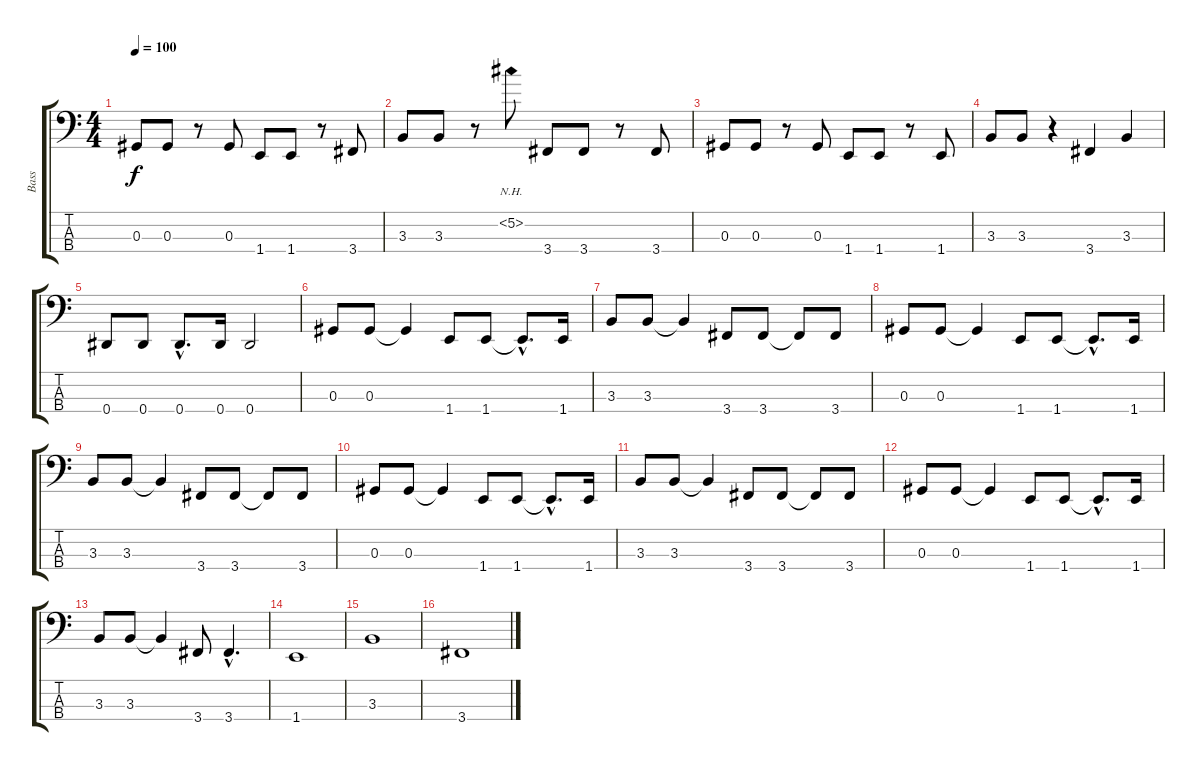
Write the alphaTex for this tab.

\track ("Bass" "Bass") {instrument electricbassfinger}
\staff {score tabs}
\tuning (Gb2 Db2 Ab1 Eb1) {hide}
\ts (4 4)
\tempo 100
\clef f4
\ks c
0.3.8{dy f} 0.3.8 r.8 0.3.8 1.4.8 1.4.8 r.8 3.4.8 |
3.3.8 3.3.8 r.8 5.2{nh}.8 3.4.8 3.4.8 r.8 3.4.8 |
0.3.8 0.3.8 r.8 0.3.8 1.4.8 1.4.8 r.8 1.4.8 |
3.3.8 3.3.8 r.4 3.4.4 3.3.4 |
0.4.8 0.4.8 0.4{hac}.8{d} 0.4.16 0.4.2 |
0.3.8 0.3.8 0.3{t}.4 1.4.8 1.4.8 1.4{hac t}.8{d} 1.4.16 |
3.3.8 3.3.8 3.3{t}.4 3.4.8 3.4.8 3.4{t}.8 3.4.8 |
0.3.8 0.3.8 0.3{t}.4 1.4.8 1.4.8 1.4{hac t}.8{d} 1.4.16 |
3.3.8 3.3.8 3.3{t}.4 3.4.8 3.4.8 3.4{t}.8 3.4.8 |
0.3.8 0.3.8 0.3{t}.4 1.4.8 1.4.8 1.4{hac t}.8{d} 1.4.16 |
3.3.8 3.3.8 3.3{t}.4 3.4.8 3.4.8 3.4{t}.8 3.4.8 |
0.3.8 0.3.8 0.3{t}.4 1.4.8 1.4.8 1.4{hac t}.8{d} 1.4.16 |
3.3.8 3.3.8 3.3{t}.4 3.4.8 3.4{hac}.4{d} |
1.4.1 |
3.3.1 |
3.4.1
